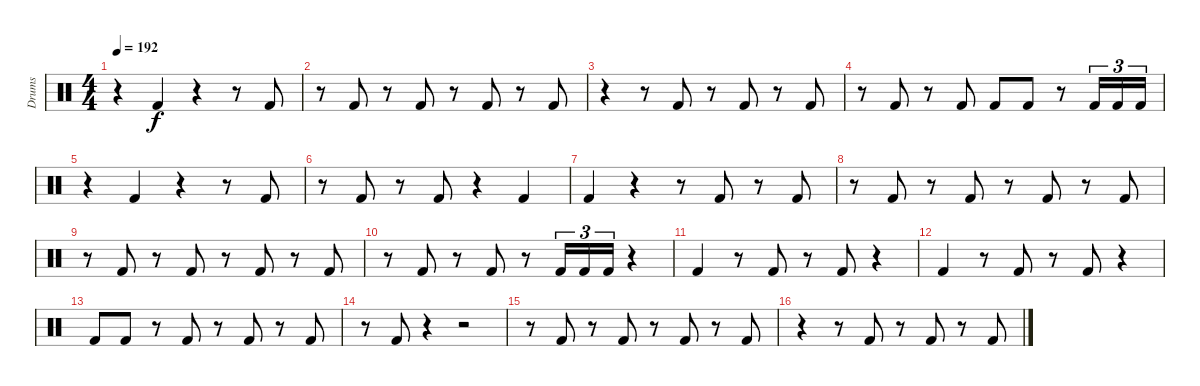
\track ("Drums" "Drums") {instrument percussion}
\staff {score}
\articulation defaults
\ts (4 4)
\tempo 192
\clef neutral
\ks c
r.4{dy f} "Kick (hit) 2".4 r.4 r.8 "Kick (hit) 2".8 |
r.8 "Kick (hit) 2".8 r.8 "Kick (hit) 2".8 r.8 "Kick (hit) 2".8 r.8 "Kick (hit) 2".8 |
r.4 r.8 "Kick (hit) 2".8 r.8 "Kick (hit) 2".8 r.8 "Kick (hit) 2".8 |
r.8 "Kick (hit) 2".8 r.8 "Kick (hit) 2".8 "Kick (hit) 2".8 "Kick (hit) 2".8 r.8 "Kick (hit) 2".16{tu (3 2)} "Kick (hit) 2".16{tu (3 2)} "Kick (hit) 2".16{tu (3 2)} |
r.4 "Kick (hit) 2".4 r.4 r.8 "Kick (hit) 2".8 |
r.8 "Kick (hit) 2".8 r.8 "Kick (hit) 2".8 r.4 "Kick (hit) 2".4 |
"Kick (hit) 2".4 r.4 r.8 "Kick (hit) 2".8 r.8 "Kick (hit) 2".8 |
r.8 "Kick (hit) 2".8 r.8 "Kick (hit) 2".8 r.8 "Kick (hit) 2".8 r.8 "Kick (hit) 2".8 |
r.8 "Kick (hit) 2".8 r.8 "Kick (hit) 2".8 r.8 "Kick (hit) 2".8 r.8 "Kick (hit) 2".8 |
r.8 "Kick (hit) 2".8 r.8 "Kick (hit) 2".8 r.8 "Kick (hit) 2".16{tu (3 2)} "Kick (hit) 2".16{tu (3 2)} "Kick (hit) 2".16{tu (3 2)} r.4 |
"Kick (hit) 2".4 r.8 "Kick (hit) 2".8 r.8 "Kick (hit) 2".8 r.4 |
"Kick (hit) 2".4 r.8 "Kick (hit) 2".8 r.8 "Kick (hit) 2".8 r.4 |
"Kick (hit) 2".8 "Kick (hit) 2".8 r.8 "Kick (hit) 2".8 r.8 "Kick (hit) 2".8 r.8 "Kick (hit) 2".8 |
r.8 "Kick (hit) 2".8 r.4 r.2 |
r.8 "Kick (hit) 2".8 r.8 "Kick (hit) 2".8 r.8 "Kick (hit) 2".8 r.8 "Kick (hit) 2".8 |
r.4 r.8 "Kick (hit) 2".8 r.8 "Kick (hit) 2".8 r.8 "Kick (hit) 2".8
